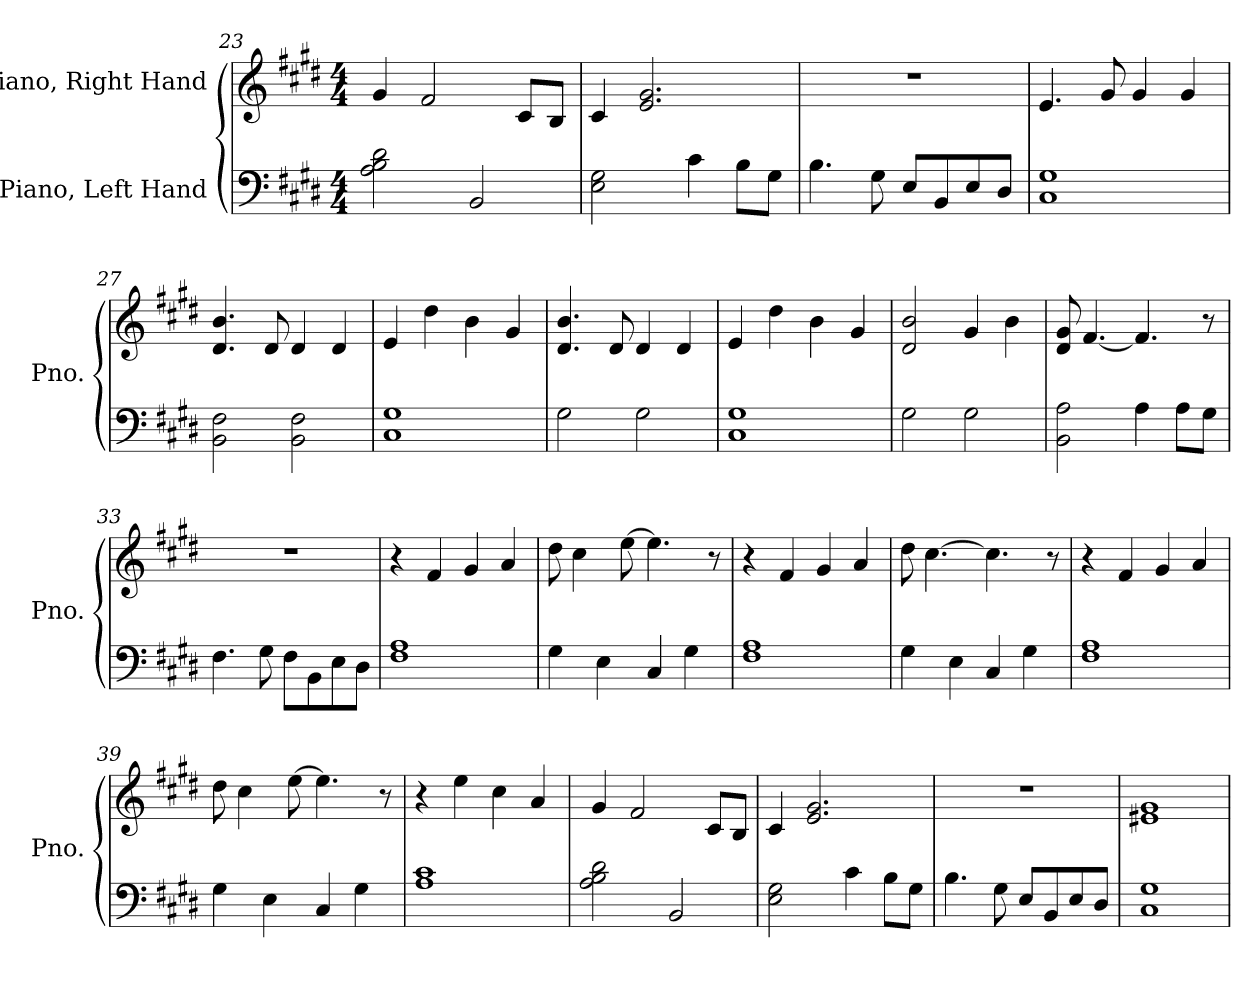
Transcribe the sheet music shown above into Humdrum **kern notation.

**kern	**kern
*part2	*part1
*staff2	*staff1
*I"Piano, Left Hand	*I"Piano, Right Hand
*I'Pno.	*I'Pno.
*clefF4	*clefG2
*k[f#c#g#d#]	*k[f#c#g#d#]
*M4/4	*M4/4
=23	=23
2A\ 2B\ 2d#\	4g#/
.	2f#/
2BB/	.
.	8c#/L
.	8B/J
=24	=24
2E\ 2G#\	4c#/
.	2.e/ 2.g#/
4c#\	.
8B\L	.
8G#\J	.
=25	=25
4.B\	1r
8G#\	.
8E/L	.
8BB/	.
8E/	.
8D#/J	.
!!LO:LB:g=z
=26	=26
1C# 1G#	4.e/
.	8g#/
.	4g#/
.	4g#/
=27	=27
2BB\ 2F#\	4.d#/ 4.b/
.	8d#/
2BB\ 2F#\	4d#/
.	4d#/
=28	=28
1C# 1G#	4e/
.	4dd#\
.	4b\
.	4g#/
=29	=29
2G#\	4.d#/ 4.b/
.	8d#/
2G#\	4d#/
.	4d#/
=30	=30
1C# 1G#	4e/
.	4dd#\
.	4b\
.	4g#/
=31	=31
2G#\	2d#/ 2b/
2G#\	4g#/
.	4b\
=32	=32
2BB\ 2A\	8d#/ 8g#/
.	[4.f#/
4A\	4.f#/]
8A\L	.
8G#\J	8r
!!LO:LB:g=z
=33	=33
4.F#\	1r
8G#\	.
8F#\L	.
8BB\	.
8E\	.
8D#\J	.
=34	=34
1F# 1A	4r
.	4f#/
.	4g#/
.	4a/
=35	=35
4G#\	8dd#\
.	4cc#\
4E\	.
.	[8ee\
4C#/	4.ee\]
4G#\	.
.	8r
=36	=36
1F# 1A	4r
.	4f#/
.	4g#/
.	4a/
=37	=37
4G#\	8dd#\
.	[4.cc#\
4E\	.
4C#/	4.cc#\]
4G#\	.
.	8r
=38	=38
1F# 1A	4r
.	4f#/
.	4g#/
.	4a/
=39	=39
4G#\	8dd#\
.	4cc#\
4E\	.
.	[8ee\
4C#/	4.ee\]
4G#\	.
.	8r
!!LO:PB:g=z
=40	=40
1A 1c#	4r
.	4ee\
.	4cc#\
.	4a/
=41	=41
2A\ 2B\ 2d#\	4g#/
.	2f#/
2BB/	.
.	8c#/L
.	8B/J
=42	=42
2E\ 2G#\	4c#/
.	2.e/ 2.g#/
4c#\	.
8B\L	.
8G#\J	.
=43	=43
4.B\	1r
8G#\	.
8E/L	.
8BB/	.
8E/	.
8D#/J	.
=44	=44
1C# 1G#	1e#X 1g#
=	=
*-	*-
